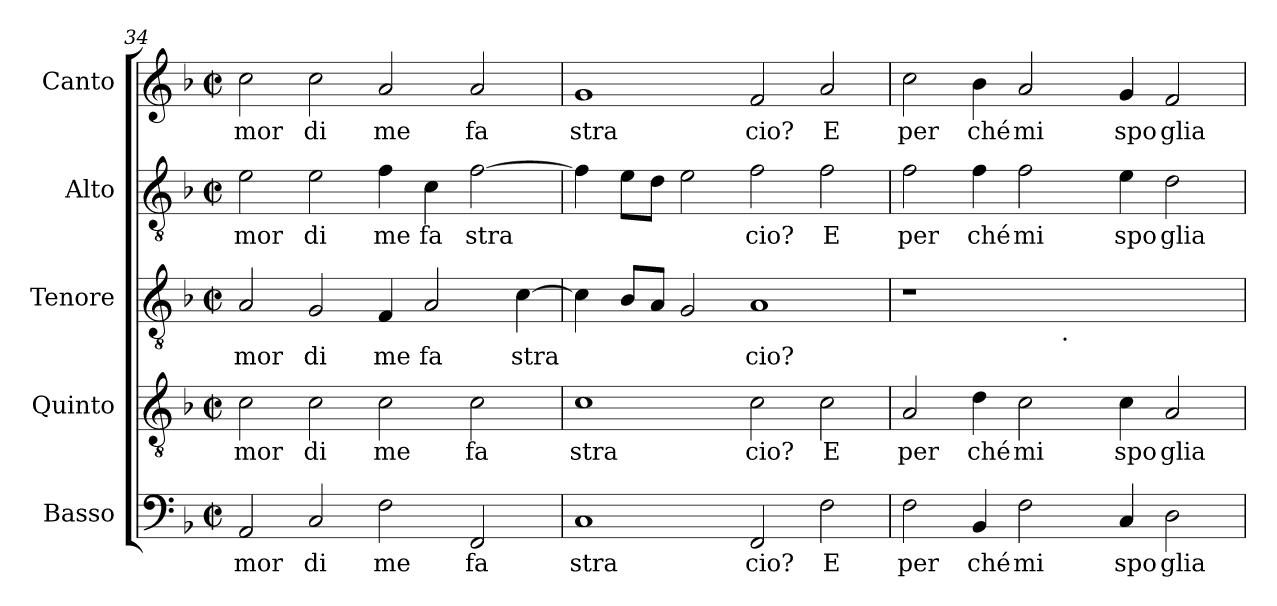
**kern	**text	**kern	**text	**kern	**text	**kern	**text	**kern	**text
*part5	*part5	*part4	*part4	*part3	*part3	*part2	*part2	*part1	*part1
*staff5	*staff5	*staff4	*staff4	*staff3	*staff3	*staff2	*staff2	*staff1	*staff1
*I"Basso	*	*I"Quinto	*	*I"Tenore	*	*I"Alto	*	*I"Canto	*
!!LO:PB:g=z
*clefF4	*	*clefGv2	*	*clefGv2	*	*clefGv2	*	*clefG2	*
*k[b-]	*	*k[b-]	*	*k[b-]	*	*k[b-]	*	*k[b-]	*
*F:	*	*F:	*	*F:	*	*F:	*	*F:	*
*M2/2	*	*M2/2	*	*M2/2	*	*M2/2	*	*M2/2	*
*met(c|)	*	*met(c|)	*	*met(c|)	*	*met(c|)	*	*met(c|)	*
=34	=34	=34	=34	=34	=34	=34	=34	=34	=34
!	!LO:LY:b:cj	!	!LO:LY:b:cj	!	!LO:LY:b:cj	!	!LO:LY:b:cj	!	!LO:LY:b:cj
2AA/	mor	2c\	-mor	2A/	mor	2e\	mor	2cc\	mor
!	!LO:LY:b:cj	!	!LO:LY:b:cj	!	!LO:LY:b:cj	!	!LO:LY:b:cj	!	!LO:LY:b:cj
2C/	di	2c\	di	2G/	di	2e\	di	2cc\	di
!	!LO:LY:b:cj	!	!LO:LY:b:cj	!	!LO:LY:b:cj	!	!LO:LY:b:cj	!	!LO:LY:b:cj
2F\	me	2c\	me	4F/	me	4f\	me	2a/	me
!	!	!	!	!	!LO:LY:b:cj	!	!LO:LY:b:cj	!	!
.	.	.	.	2A/	fa	4c\	fa	.	.
!	!LO:LY:b:cj	!	!LO:LY:b:cj	!	!	!	!LO:LY:b:cj	!	!LO:LY:b:cj
2FF/	fa	2c\	fa	.	.	[>2f\	stra	2a/	fa
!	!	!	!	!	!LO:LY:b:cj	!	!	!	!
.	.	.	.	[>4c\	stra-	.	.	.	.
=35	=35	=35	=35	=35	=35	=35	=35	=35	=35
!	!LO:LY:b:cj	!	!LO:LY:b:cj	!	!LO:LY:b:cj	!	!LO:LY:b:cj	!	!LO:LY:b:cj
1C	stra	1c	stra	4c\]	--	4f\]	.	1g	stra
!	!	!	!	!	!LO:LY:b:cj	!	!LO:LY:b:cj	!	!
.	.	.	.	8B-/L	--	8e\L	.	.	.
!	!	!	!	!	!LO:LY:b:cj	!	!LO:LY:b:cj	!	!
.	.	.	.	8A/J	--	8d\J	.	.	.
!	!	!	!	!	!LO:LY:b:cj	!	!LO:LY:b:cj	!	!
.	.	.	.	2G/	--	2e\	.	.	.
!	!LO:LY:b:cj	!	!LO:LY:b:cj	!	!LO:LY:b:cj	!	!LO:LY:b:cj	!	!LO:LY:b:cj
2FF/	cio?	2c\	cio?	1A	-cio?	2f\	cio?	2f/	cio?
!	!LO:LY:b:cj	!	!LO:LY:b:cj	!	!	!	!LO:LY:b:cj	!	!LO:LY:b:cj
2F\	E	2c\	E	.	.	2f\	E	2a/	E
=36	=36	=36	=36	=36	=36	=36	=36	=36	=36
!	!LO:LY:b:cj	!	!LO:LY:b:cj	!	!	!	!LO:LY:b:cj	!	!LO:LY:b:cj
*	*	*	*	*^	*	*	*	*	*
2F\	per	2A/	per	1r	2ryy	.	2f\	per	2cc\	per
!	!LO:LY:b:cj	!	!LO:LY:b:cj	!	!	!	!	!LO:LY:b:cj	!	!LO:LY:b:cj
4BB-/	ché	4d\	ché	.	4...ryy	.	4f\	ché	4b-\	ché
!	!LO:LY:b:cj	!	!LO:LY:b:cj	!	!	!	!	!LO:LY:b:cj	!	!LO:LY:b:cj
2F\	mi	2c\	mi	.	.	.	2f\	mi	2a/	mi
!	!	!	!	!	!LO:TX:b:t=.	!	!	!	!	!
.	.	.	.	.	1ryy	.	.	.	.	.
.	.	.	.	1ryy	.	.	.	.	.	.
!	!LO:LY:b:cj	!	!LO:LY:b:cj	!	!	!	!	!LO:LY:b:cj	!	!LO:LY:b:cj
4C/	spo	4c\	spo	.	.	.	4e\	spo	4g/	spo
!	!LO:LY:b:cj	!	!LO:LY:b:cj	!	!	!	!	!LO:LY:b:cj	!	!LO:LY:b:cj
2D\	glia	2A/	glia	.	.	.	2d\	glia	2f/	glia
.	.	.	.	.	32ryy	.	.	.	.	.
*	*	*	*	*v	*v	*	*	*	*	*
=	=	=	=	=	=	=	=	=	=
*-	*-	*-	*-	*-	*-	*-	*-	*-	*-
